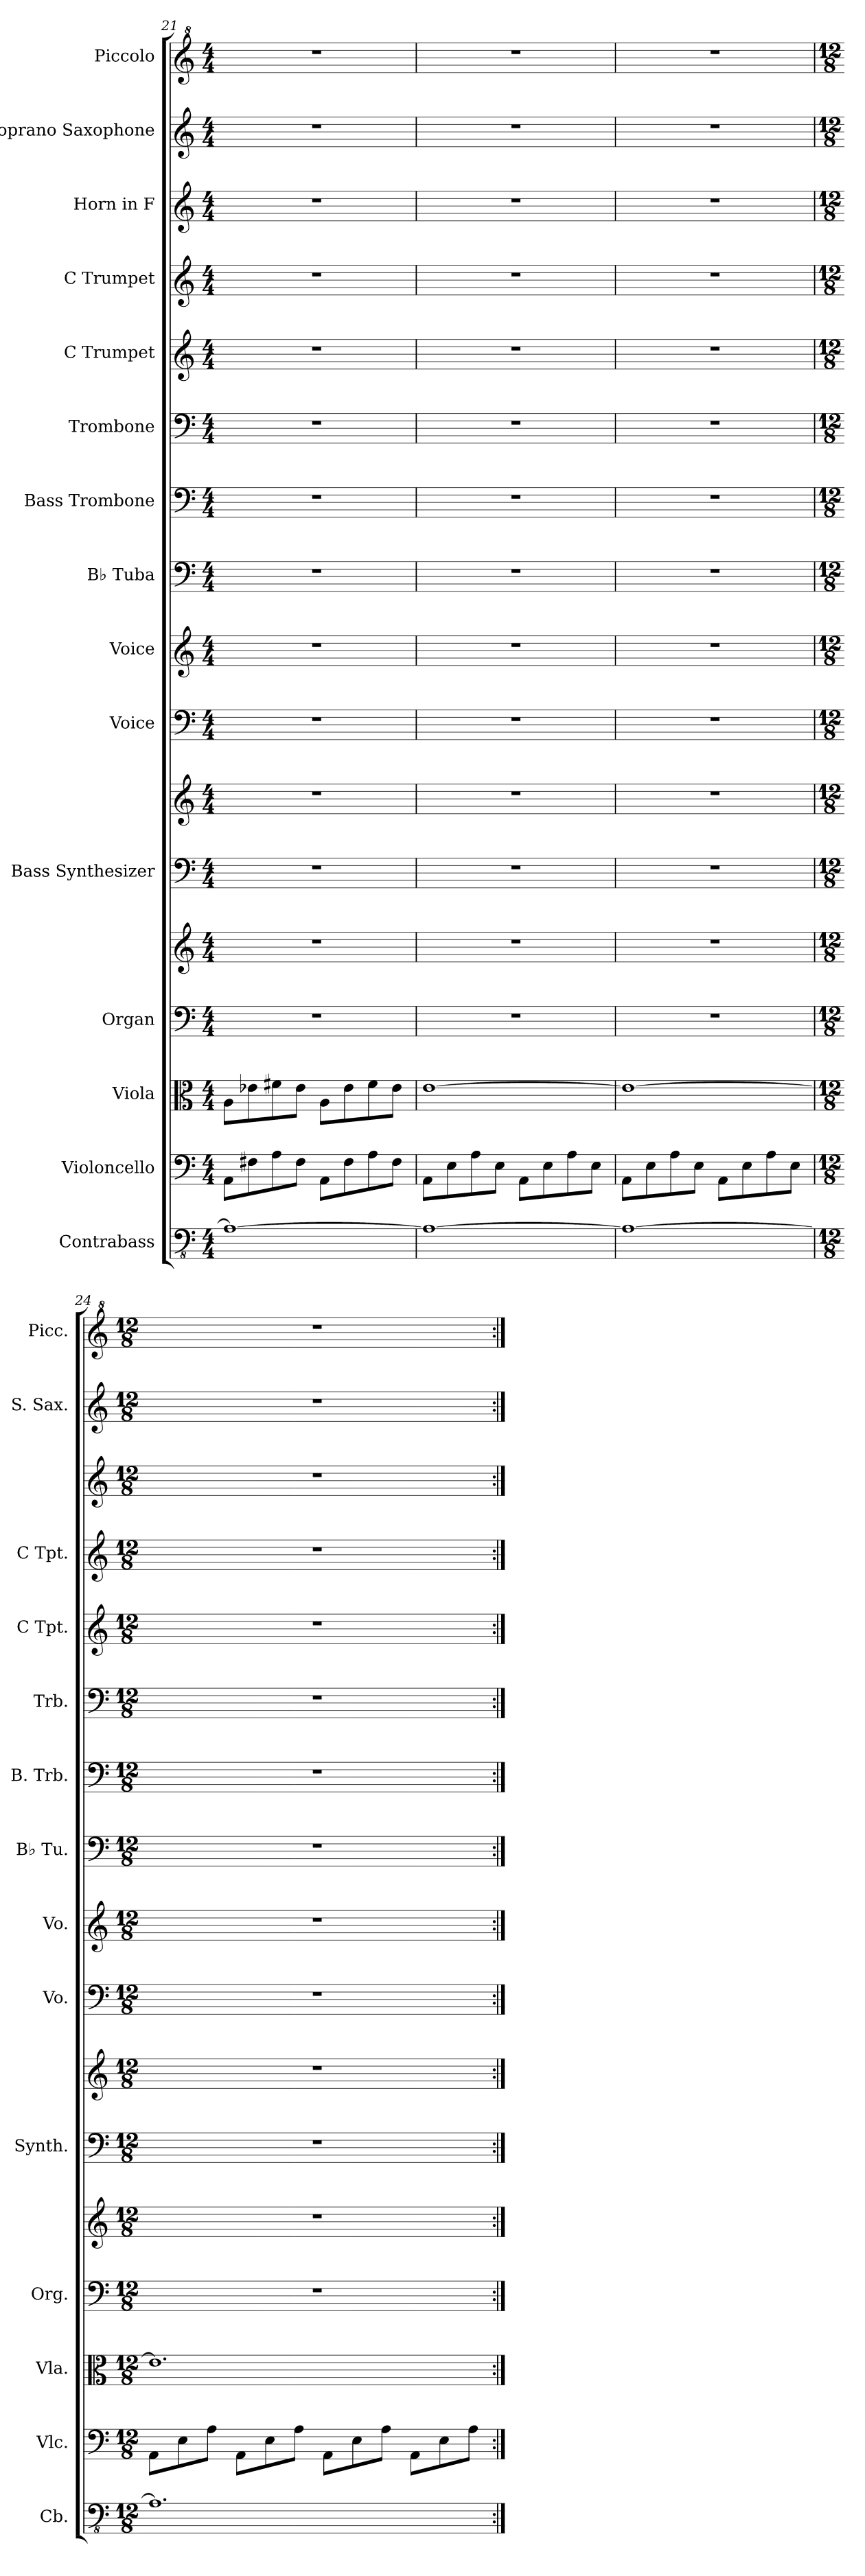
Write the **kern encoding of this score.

**kern	**kern	**kern	**kern	**kern	**kern	**kern	**kern	**kern	**kern	**kern	**kern	**kern	**kern	**kern	**kern	**kern
*part15	*part14	*part13	*part12	*part12	*part11	*part11	*part10	*part9	*part8	*part7	*part6	*part5	*part4	*part3	*part2	*part1
*staff17	*staff16	*staff15	*staff14	*staff13	*staff12	*staff11	*staff10	*staff9	*staff8	*staff7	*staff6	*staff5	*staff4	*staff3	*staff2	*staff1
*I"Contrabass	*I"Violoncello	*I"Viola	*I"Organ	*	*I"Bass Synthesizer	*	*I"Voice	*I"Voice	*I"B♭ Tuba	*I"Bass Trombone	*I"Trombone	*I"C Trumpet	*I"C Trumpet	*I"Horn in F	*I"Soprano Saxophone	*I"Piccolo
*I'Cb.	*I'Vlc.	*I'Vla.	*I'Org.	*	*I'Synth.	*	*I'Vo.	*I'Vo.	*I'B♭ Tu.	*I'B. Trb.	*I'Trb.	*I'C Tpt.	*I'C Tpt.	*	*I'S. Sax.	*I'Picc.
*clefFv4	*clefF4	*clefC3	*clefF4	*clefG2	*clefF4	*clefG2	*clefF4	*clefG2	*clefF4	*clefF4	*clefF4	*clefG2	*clefG2	*clefG2	*clefG2	*clefG^2
*ITrd7c12	*	*	*	*	*	*	*	*	*	*	*	*	*	*ITrd4c7	*ITrd1c2	*ITrd-7c-12
*k[]	*k[]	*k[]	*k[]	*k[]	*k[]	*k[]	*k[]	*k[]	*k[]	*k[]	*k[]	*k[]	*k[]	*k[b-]	*k[b-e-]	*k[]
*M4/4	*M4/4	*M4/4	*M4/4	*M4/4	*M4/4	*M4/4	*M4/4	*M4/4	*M4/4	*M4/4	*M4/4	*M4/4	*M4/4	*M4/4	*M4/4	*M4/4
=21	=21	=21	=21	=21	=21	=21	=21	=21	=21	=21	=21	=21	=21	=21	=21	=21
1AAA_	8AA\L	8A\L	1r	1r	1r	1r	1r	1r	1r	1r	1r	1r	1r	1r	1r	1r
.	8F#X\	8e-X\	.	.	.	.	.	.	.	.	.	.	.	.	.	.
.	8A\	8f#X\	.	.	.	.	.	.	.	.	.	.	.	.	.	.
.	8F#\J	8e-\J	.	.	.	.	.	.	.	.	.	.	.	.	.	.
.	8AA\L	8A\L	.	.	.	.	.	.	.	.	.	.	.	.	.	.
.	8F#\	8e-\	.	.	.	.	.	.	.	.	.	.	.	.	.	.
.	8A\	8f#\	.	.	.	.	.	.	.	.	.	.	.	.	.	.
.	8F#\J	8e-\J	.	.	.	.	.	.	.	.	.	.	.	.	.	.
!!LO:PB:g=z
=22	=22	=22	=22	=22	=22	=22	=22	=22	=22	=22	=22	=22	=22	=22	=22	=22
1AAA_	8AA\L	[1e	1r	1r	1r	1r	1r	1r	1r	1r	1r	1r	1r	1r	1r	1r
.	8E\	.	.	.	.	.	.	.	.	.	.	.	.	.	.	.
.	8A\	.	.	.	.	.	.	.	.	.	.	.	.	.	.	.
.	8E\J	.	.	.	.	.	.	.	.	.	.	.	.	.	.	.
.	8AA\L	.	.	.	.	.	.	.	.	.	.	.	.	.	.	.
.	8E\	.	.	.	.	.	.	.	.	.	.	.	.	.	.	.
.	8A\	.	.	.	.	.	.	.	.	.	.	.	.	.	.	.
.	8E\J	.	.	.	.	.	.	.	.	.	.	.	.	.	.	.
=23	=23	=23	=23	=23	=23	=23	=23	=23	=23	=23	=23	=23	=23	=23	=23	=23
1AAA_	8AA\L	1e_	1r	1r	1r	1r	1r	1r	1r	1r	1r	1r	1r	1r	1r	1r
.	8E\	.	.	.	.	.	.	.	.	.	.	.	.	.	.	.
.	8A\	.	.	.	.	.	.	.	.	.	.	.	.	.	.	.
.	8E\J	.	.	.	.	.	.	.	.	.	.	.	.	.	.	.
.	8AA\L	.	.	.	.	.	.	.	.	.	.	.	.	.	.	.
.	8E\	.	.	.	.	.	.	.	.	.	.	.	.	.	.	.
.	8A\	.	.	.	.	.	.	.	.	.	.	.	.	.	.	.
.	8E\J	.	.	.	.	.	.	.	.	.	.	.	.	.	.	.
=24	=24	=24	=24	=24	=24	=24	=24	=24	=24	=24	=24	=24	=24	=24	=24	=24
*M12/8	*M12/8	*M12/8	*M12/8	*M12/8	*M12/8	*M12/8	*M12/8	*M12/8	*M12/8	*M12/8	*M12/8	*M12/8	*M12/8	*M12/8	*M12/8	*M12/8
1.AAA]	8AA\L	1.e]	1.r	1.r	1.r	1.r	1.r	1.r	1.r	1.r	1.r	1.r	1.r	1.r	1.r	1.r
.	8E\	.	.	.	.	.	.	.	.	.	.	.	.	.	.	.
.	8A\J	.	.	.	.	.	.	.	.	.	.	.	.	.	.	.
.	8AA\L	.	.	.	.	.	.	.	.	.	.	.	.	.	.	.
.	8E\	.	.	.	.	.	.	.	.	.	.	.	.	.	.	.
.	8A\J	.	.	.	.	.	.	.	.	.	.	.	.	.	.	.
.	8AA\L	.	.	.	.	.	.	.	.	.	.	.	.	.	.	.
.	8E\	.	.	.	.	.	.	.	.	.	.	.	.	.	.	.
.	8A\J	.	.	.	.	.	.	.	.	.	.	.	.	.	.	.
.	8AA\L	.	.	.	.	.	.	.	.	.	.	.	.	.	.	.
.	8E\	.	.	.	.	.	.	.	.	.	.	.	.	.	.	.
.	8A\J	.	.	.	.	.	.	.	.	.	.	.	.	.	.	.
=:|!	=:|!	=:|!	=:|!	=:|!	=:|!	=:|!	=:|!	=:|!	=:|!	=:|!	=:|!	=:|!	=:|!	=:|!	=:|!	=:|!
*-	*-	*-	*-	*-	*-	*-	*-	*-	*-	*-	*-	*-	*-	*-	*-	*-
